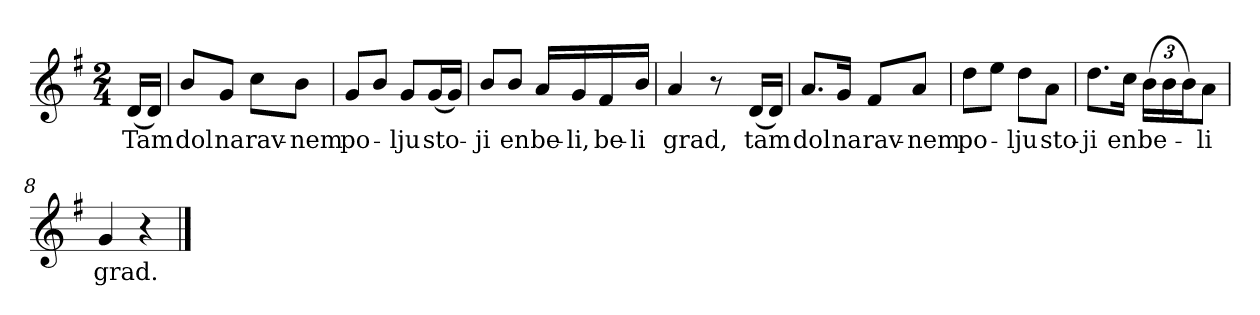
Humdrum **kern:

**kern	**text
*part1	*part1
*staff1	*staff1
*clefG2	*
*k[f#]	*
*G:	*
*M2/4	*
*MM46	*
=	=
(<16d/LL	Tam
16d/JJ)	.
=1	=1
8b/L	dol
8g/J	na
8cc\L	rav-
8b\J	-nem
=2	=2
8g/L	po-
8b/J	.
8g/L	-lju
(<16g/L	sto-
16g/JJ)	.
=3	=3
8b/L	-ji
8b/J	en
16a/LL	be-
16g/	-li,
16f#/	be-
16b/JJ	-li
=4	=4
4a/	grad,
8r	.
=4X1-	=4X1-
(<16d/LL	tam
16d/JJ)	.
=5	=5
8.a/L	dol
16g/Jk	na
8f#/L	rav-
8a/J	-nem
!!LO:LB:g=z
=6	=6
8dd\L	po-
8ee\J	.
8dd\L	-lju
8a\J	sto-
=7	=7
8.dd\L	-ji
16cc\Jk	en
(>24b\LL	be-
24b\	.
24b\J)	.
8a\J	-li
=8	=8
4g/	grad.
4r	.
==	==
*-	*-
